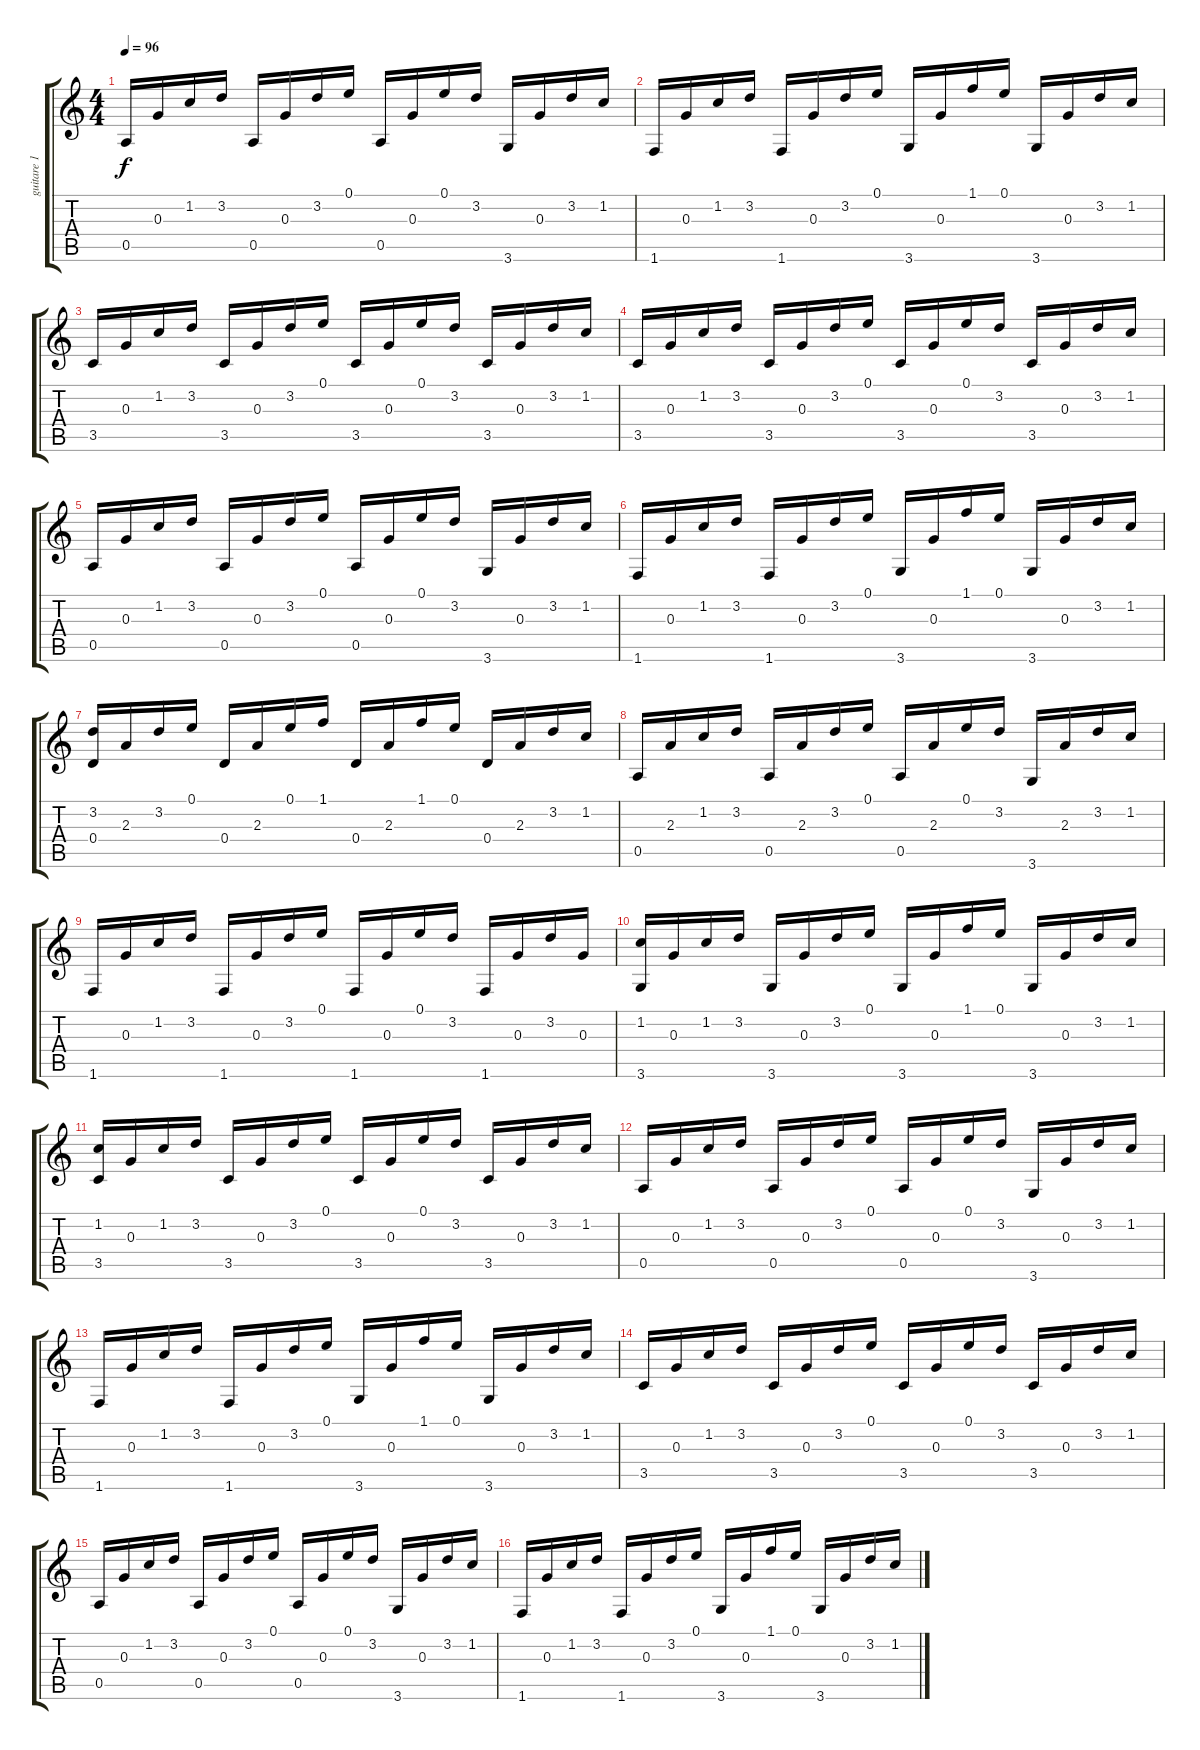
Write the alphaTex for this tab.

\track ("guitare 1" "guitare 1") {instrument acousticguitarnylon}
\staff {score tabs}
\tuning (E4 B3 G3 D3 A2 E2) {hide}
\ts (4 4)
\tempo 96
\clef g2
\ks c
0.5.16{dy f} 0.3.16 1.2.16 3.2.16 0.5.16 0.3.16 3.2.16 0.1.16 0.5.16 0.3.16 0.1.16 3.2.16 3.6.16 0.3.16 3.2.16 1.2.16 |
1.6.16 0.3.16 1.2.16 3.2.16 1.6.16 0.3.16 3.2.16 0.1.16 3.6.16 0.3.16 1.1.16 0.1.16 3.6.16 0.3.16 3.2.16 1.2.16 |
3.5.16 0.3.16 1.2.16 3.2.16 3.5.16 0.3.16 3.2.16 0.1.16 3.5.16 0.3.16 0.1.16 3.2.16 3.5.16 0.3.16 3.2.16 1.2.16 |
3.5.16 0.3.16 1.2.16 3.2.16 3.5.16 0.3.16 3.2.16 0.1.16 3.5.16 0.3.16 0.1.16 3.2.16 3.5.16 0.3.16 3.2.16 1.2.16 |
0.5.16 0.3.16 1.2.16 3.2.16 0.5.16 0.3.16 3.2.16 0.1.16 0.5.16 0.3.16 0.1.16 3.2.16 3.6.16 0.3.16 3.2.16 1.2.16 |
1.6.16 0.3.16 1.2.16 3.2.16 1.6.16 0.3.16 3.2.16 0.1.16 3.6.16 0.3.16 1.1.16 0.1.16 3.6.16 0.3.16 3.2.16 1.2.16 |
(3.2 0.4).16 2.3.16 3.2.16 0.1.16 0.4.16 2.3.16 0.1.16 1.1.16 0.4.16 2.3.16 1.1.16 0.1.16 0.4.16 2.3.16 3.2.16 1.2.16 |
0.5.16 2.3.16 1.2.16 3.2.16 0.5.16 2.3.16 3.2.16 0.1.16 0.5.16 2.3.16 0.1.16 3.2.16 3.6.16 2.3.16 3.2.16 1.2.16 |
1.6.16 0.3.16 1.2.16 3.2.16 1.6.16 0.3.16 3.2.16 0.1.16 1.6.16 0.3.16 0.1.16 3.2.16 1.6.16 0.3.16 3.2.16 0.3.16 |
(1.2 3.6).16 0.3.16 1.2.16 3.2.16 3.6.16 0.3.16 3.2.16 0.1.16 3.6.16 0.3.16 1.1.16 0.1.16 3.6.16 0.3.16 3.2.16 1.2.16 |
(1.2 3.5).16 0.3.16 1.2.16 3.2.16 3.5.16 0.3.16 3.2.16 0.1.16 3.5.16 0.3.16 0.1.16 3.2.16 3.5.16 0.3.16 3.2.16 1.2.16 |
0.5.16 0.3.16 1.2.16 3.2.16 0.5.16 0.3.16 3.2.16 0.1.16 0.5.16 0.3.16 0.1.16 3.2.16 3.6.16 0.3.16 3.2.16 1.2.16 |
1.6.16 0.3.16 1.2.16 3.2.16 1.6.16 0.3.16 3.2.16 0.1.16 3.6.16 0.3.16 1.1.16 0.1.16 3.6.16 0.3.16 3.2.16 1.2.16 |
3.5.16 0.3.16 1.2.16 3.2.16 3.5.16 0.3.16 3.2.16 0.1.16 3.5.16 0.3.16 0.1.16 3.2.16 3.5.16 0.3.16 3.2.16 1.2.16 |
0.5.16 0.3.16 1.2.16 3.2.16 0.5.16 0.3.16 3.2.16 0.1.16 0.5.16 0.3.16 0.1.16 3.2.16 3.6.16 0.3.16 3.2.16 1.2.16 |
1.6.16 0.3.16 1.2.16 3.2.16 1.6.16 0.3.16 3.2.16 0.1.16 3.6.16 0.3.16 1.1.16 0.1.16 3.6.16 0.3.16 3.2.16 1.2.16
